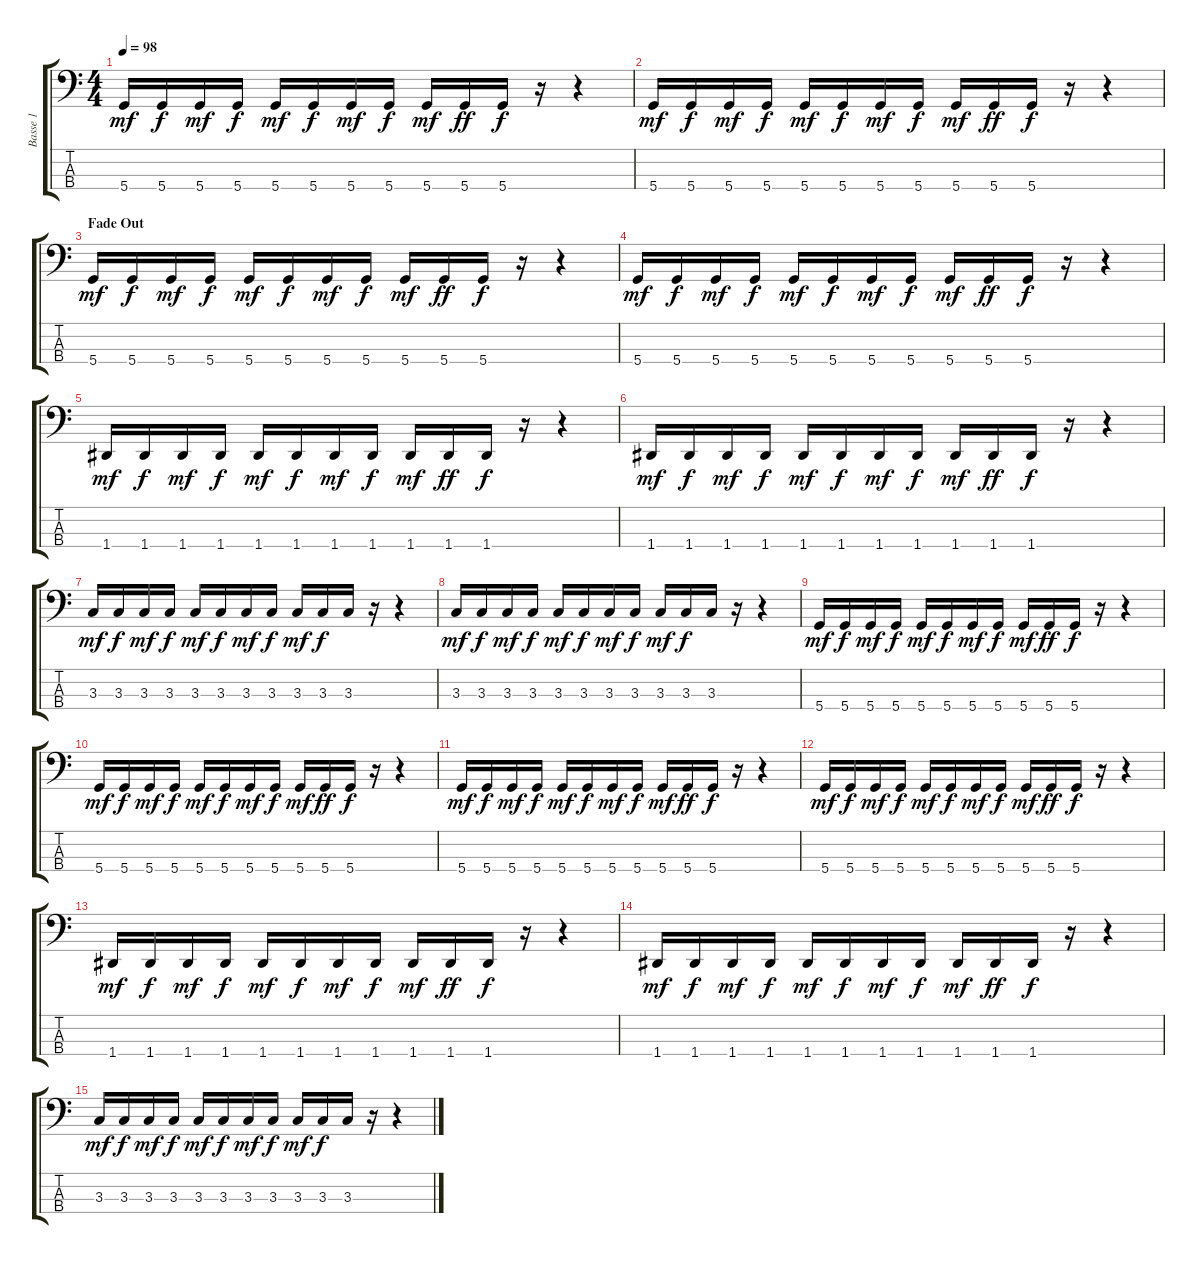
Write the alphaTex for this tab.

\track ("Basse 1" "Basse 1") {instrument electricbassfinger}
\staff {score tabs}
\tuning (G2 D2 A1 D1) {hide}
\ts (4 4)
\tempo 98
\clef f4
\ks c
5.4.16{dy mf} 5.4.16{dy f} 5.4.16{dy mf} 5.4.16{dy f} 5.4.16{dy mf} 5.4.16{dy f} 5.4.16{dy mf} 5.4.16{dy f} 5.4.16{dy mf} 5.4.16{dy ff} 5.4.16{dy f} r.16 r.4 |
5.4.16{dy mf} 5.4.16{dy f} 5.4.16{dy mf} 5.4.16{dy f} 5.4.16{dy mf} 5.4.16{dy f} 5.4.16{dy mf} 5.4.16{dy f} 5.4.16{dy mf} 5.4.16{dy ff} 5.4.16{dy f} r.16 r.4 |
\section ("" "Fade Out")
5.4.16{dy mf} 5.4.16{dy f} 5.4.16{dy mf} 5.4.16{dy f} 5.4.16{dy mf} 5.4.16{dy f} 5.4.16{dy mf} 5.4.16{dy f} 5.4.16{dy mf} 5.4.16{dy ff} 5.4.16{dy f} r.16 r.4 |
5.4.16{dy mf} 5.4.16{dy f} 5.4.16{dy mf} 5.4.16{dy f} 5.4.16{dy mf} 5.4.16{dy f} 5.4.16{dy mf} 5.4.16{dy f} 5.4.16{dy mf} 5.4.16{dy ff} 5.4.16{dy f} r.16 r.4 |
1.4.16{dy mf} 1.4.16{dy f} 1.4.16{dy mf} 1.4.16{dy f} 1.4.16{dy mf} 1.4.16{dy f} 1.4.16{dy mf} 1.4.16{dy f} 1.4.16{dy mf} 1.4.16{dy ff} 1.4.16{dy f} r.16 r.4 |
1.4.16{dy mf} 1.4.16{dy f} 1.4.16{dy mf} 1.4.16{dy f} 1.4.16{dy mf} 1.4.16{dy f} 1.4.16{dy mf} 1.4.16{dy f} 1.4.16{dy mf} 1.4.16{dy ff} 1.4.16{dy f} r.16 r.4 |
3.3.16{dy mf} 3.3.16{dy f} 3.3.16{dy mf} 3.3.16{dy f} 3.3.16{dy mf} 3.3.16{dy f} 3.3.16{dy mf} 3.3.16{dy f} 3.3.16{dy mf} 3.3.16{dy f} 3.3.16 r.16 r.4 |
3.3.16{dy mf} 3.3.16{dy f} 3.3.16{dy mf} 3.3.16{dy f} 3.3.16{dy mf} 3.3.16{dy f} 3.3.16{dy mf} 3.3.16{dy f} 3.3.16{dy mf} 3.3.16{dy f} 3.3.16 r.16 r.4 |
5.4.16{dy mf} 5.4.16{dy f} 5.4.16{dy mf} 5.4.16{dy f} 5.4.16{dy mf} 5.4.16{dy f} 5.4.16{dy mf} 5.4.16{dy f} 5.4.16{dy mf} 5.4.16{dy ff} 5.4.16{dy f} r.16 r.4 |
5.4.16{dy mf} 5.4.16{dy f} 5.4.16{dy mf} 5.4.16{dy f} 5.4.16{dy mf} 5.4.16{dy f} 5.4.16{dy mf} 5.4.16{dy f} 5.4.16{dy mf} 5.4.16{dy ff} 5.4.16{dy f} r.16 r.4 |
5.4.16{dy mf} 5.4.16{dy f} 5.4.16{dy mf} 5.4.16{dy f} 5.4.16{dy mf} 5.4.16{dy f} 5.4.16{dy mf} 5.4.16{dy f} 5.4.16{dy mf} 5.4.16{dy ff} 5.4.16{dy f} r.16 r.4 |
5.4.16{dy mf volume 6} 5.4.16{dy f} 5.4.16{dy mf} 5.4.16{dy f} 5.4.16{dy mf} 5.4.16{dy f} 5.4.16{dy mf} 5.4.16{dy f} 5.4.16{dy mf} 5.4.16{dy ff} 5.4.16{dy f} r.16 r.4 |
1.4.16{dy mf} 1.4.16{dy f} 1.4.16{dy mf} 1.4.16{dy f} 1.4.16{dy mf} 1.4.16{dy f} 1.4.16{dy mf} 1.4.16{dy f} 1.4.16{dy mf} 1.4.16{dy ff} 1.4.16{dy f} r.16 r.4 |
1.4.16{dy mf volume 0} 1.4.16{dy f} 1.4.16{dy mf} 1.4.16{dy f} 1.4.16{dy mf} 1.4.16{dy f} 1.4.16{dy mf} 1.4.16{dy f} 1.4.16{dy mf} 1.4.16{dy ff} 1.4.16{dy f} r.16 r.4 |
3.3.16{dy mf} 3.3.16{dy f} 3.3.16{dy mf} 3.3.16{dy f} 3.3.16{dy mf} 3.3.16{dy f} 3.3.16{dy mf} 3.3.16{dy f} 3.3.16{dy mf} 3.3.16{dy f} 3.3.16 r.16 r.4
